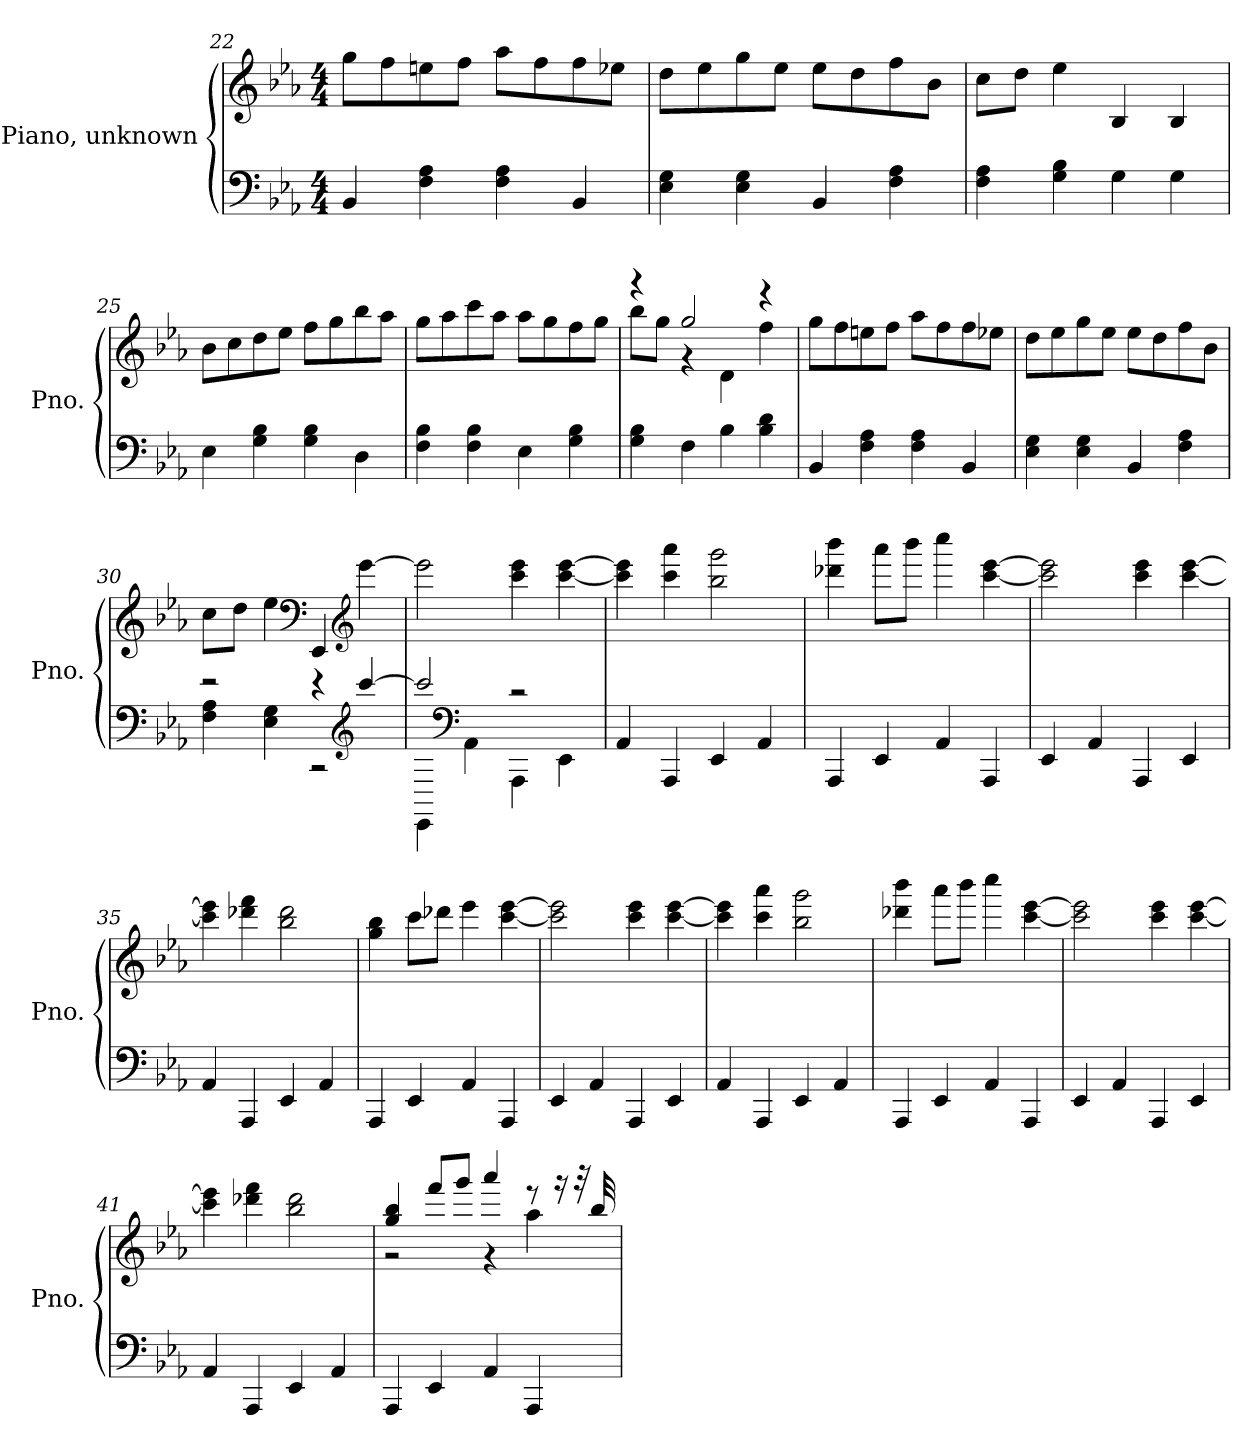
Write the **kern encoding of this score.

**kern	**kern
*part1	*part1
*staff2	*staff1
*I"Piano, unknown	*
*I'Pno.	*
!!LO:LB:g=z
*clefF4	*clefG2
*k[b-e-a-]	*k[b-e-a-]
*M4/4	*M4/4
=22	=22
4BB-/	8gg\L
.	8ff\
4F\ 4A-\	8een\
.	8ff\J
4F\ 4A-\	8aa-\L
.	8ff\
4BB-/	8ff\
.	8ee-X\J
=23	=23
4E-\ 4G\	8dd\L
.	8ee-\
4E-\ 4G\	8gg\
.	8ee-\J
4BB-/	8ee-\L
.	8dd\
4F\ 4A-\	8ff\
.	8b-\J
=24	=24
4F\ 4A-\	8cc\L
.	8dd\J
4G\ 4B-\	4ee-\
4G\	4B-/
4G\	4B-/
=25	=25
4E-\	8b-\L
.	8cc\
4G\ 4B-\	8dd\
.	8ee-\J
4G\ 4B-\	8ff\L
.	8gg\
4D\	8bb-\
.	8aa-\J
=26	=26
4F\ 4B-\	8gg\L
.	8aa-\
4F\ 4B-\	8ccc\
.	8aa-\J
4E-\	8aa-\L
.	8gg\
4G\ 4B-\	8ff\
.	8gg\J
!!LO:LB:g=z
=27	=27
*	*^
4G\ 4B-\	4r	8bb-\L
.	.	8gg\J
4F\	2gg/	4r
4B-\	.	4d\
4B-\ 4d\	4r	4ff\
*	*v	*v
=28	=28
4BB-/	8gg\L
.	8ff\
4F\ 4A-\	8een\
.	8ff\J
4F\ 4A-\	8aa-\L
.	8ff\
4BB-/	8ff\
.	8ee-X\J
=29	=29
4E-\ 4G\	8dd\L
.	8ee-\
4E-\ 4G\	8gg\
.	8ee-\J
4BB-/	8ee-\L
.	8dd\
4F\ 4A-\	8ff\
.	8b-\J
=30	=30
*^	*
2r	4F\ 4A-\	8cc\L
.	.	8dd\J
.	4E-\ 4G\	4ee-\
*	*	*clefF4
4r	2r	4EE-/
*clefG2	*	*clefG2
[4ccc/	.	[4eee-\
=31	=31	=31
2ccc/]	4EE-\	2eee-\]
*clefF4	*	*
.	4AA-\	.
2r	4AAA-\	4ccc\ 4eee-\
.	4EE-\	[4ccc\ [4eee-\
*v	*v	*
!!LO:PB:g=z
=32	=32
4AA-/	4ccc\] 4eee-\]
4AAA-/	4ccc\ 4aaa-\
4EE-/	2bb-\ 2ggg\
4AA-/	.
=33	=33
4AAA-/	4ddd-X\ 4bbb-\
4EE-/	8aaa-\L
.	8bbb-\J
4AA-/	4cccc\
4AAA-/	[4ccc\ [4eee-\
=34	=34
4EE-/	2ccc\] 2eee-\]
4AA-/	.
4AAA-/	4ccc\ 4eee-\
4EE-/	[4ccc\ [4eee-\
=35	=35
4AA-/	4ccc\] 4eee-\]
4AAA-/	4ddd-X\ 4fff\
4EE-/	2bb-\ 2ddd-\
4AA-/	.
=36	=36
4AAA-/	4gg\ 4bb-\
4EE-/	8ccc\L
.	8ddd-X\J
4AA-/	4eee-\
4AAA-/	[4ccc\ [4eee-\
=37	=37
4EE-/	2ccc\] 2eee-\]
4AA-/	.
4AAA-/	4ccc\ 4eee-\
4EE-/	[4ccc\ [4eee-\
!!LO:LB:g=z
=38	=38
4AA-/	4ccc\] 4eee-\]
4AAA-/	4ccc\ 4aaa-\
4EE-/	2bb-\ 2ggg\
4AA-/	.
=39	=39
4AAA-/	4ddd-X\ 4bbb-\
4EE-/	8aaa-\L
.	8bbb-\J
4AA-/	4cccc\
4AAA-/	[4ccc\ [4eee-\
=40	=40
4EE-/	2ccc\] 2eee-\]
4AA-/	.
4AAA-/	4ccc\ 4eee-\
4EE-/	[4ccc\ [4eee-\
=41	=41
4AA-/	4ccc\] 4eee-\]
4AAA-/	4ddd-X\ 4fff\
4EE-/	2bb-\ 2ddd-\
4AA-/	.
=42	=42
*	*^
4AAA-/	4gg/ 4bb-/	2r
4EE-/	8fff/L	.
.	8ggg/J	.
4AA-/	4aaa-/	4r
4AAA-/	8r	4aa-\
.	16r	.
.	32r	.
.	32bb-/	.
*	*v	*v
=	=
*-	*-
